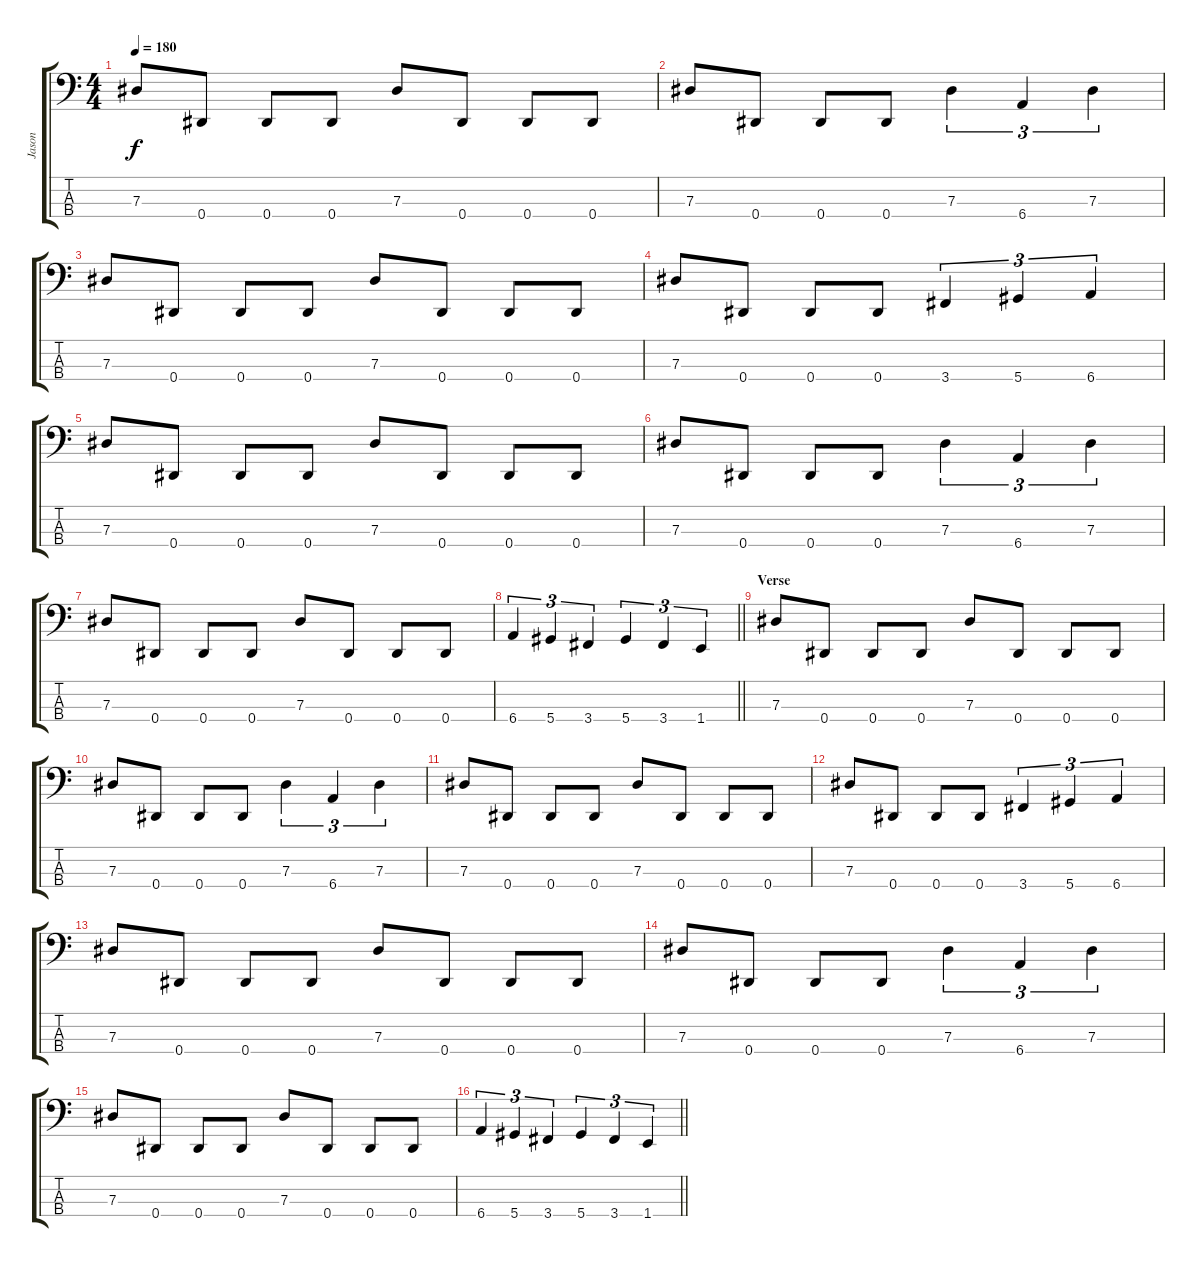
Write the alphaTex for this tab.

\track ("Jason" "Jason") {instrument electricbasspick}
\staff {score tabs}
\tuning (Gb2 Db2 Ab1 Eb1) {hide}
\ts (4 4)
\tempo 180
\clef f4
\ks c
7.3.8{dy f} 0.4.8 0.4.8 0.4.8 7.3.8 0.4.8 0.4.8 0.4.8 |
7.3.8 0.4.8 0.4.8 0.4.8 7.3.4{tu (3 2)} 6.4.4{tu (3 2)} 7.3.4{tu (3 2)} |
7.3.8 0.4.8 0.4.8 0.4.8 7.3.8 0.4.8 0.4.8 0.4.8 |
7.3.8 0.4.8 0.4.8 0.4.8 3.4.4{tu (3 2)} 5.4.4{tu (3 2)} 6.4.4{tu (3 2)} |
7.3.8 0.4.8 0.4.8 0.4.8 7.3.8 0.4.8 0.4.8 0.4.8 |
7.3.8 0.4.8 0.4.8 0.4.8 7.3.4{tu (3 2)} 6.4.4{tu (3 2)} 7.3.4{tu (3 2)} |
7.3.8 0.4.8 0.4.8 0.4.8 7.3.8 0.4.8 0.4.8 0.4.8 |
\barLineRight lightlight
6.4.4{tu (3 2)} 5.4.4{tu (3 2)} 3.4.4{tu (3 2)} 5.4.4{tu (3 2)} 3.4.4{tu (3 2)} 1.4.4{tu (3 2)} |
\section ("" "Verse")
7.3.8 0.4.8 0.4.8 0.4.8 7.3.8 0.4.8 0.4.8 0.4.8 |
7.3.8 0.4.8 0.4.8 0.4.8 7.3.4{tu (3 2)} 6.4.4{tu (3 2)} 7.3.4{tu (3 2)} |
7.3.8 0.4.8 0.4.8 0.4.8 7.3.8 0.4.8 0.4.8 0.4.8 |
7.3.8 0.4.8 0.4.8 0.4.8 3.4.4{tu (3 2)} 5.4.4{tu (3 2)} 6.4.4{tu (3 2)} |
7.3.8 0.4.8 0.4.8 0.4.8 7.3.8 0.4.8 0.4.8 0.4.8 |
7.3.8 0.4.8 0.4.8 0.4.8 7.3.4{tu (3 2)} 6.4.4{tu (3 2)} 7.3.4{tu (3 2)} |
7.3.8 0.4.8 0.4.8 0.4.8 7.3.8 0.4.8 0.4.8 0.4.8 |
\barLineRight lightlight
6.4.4{tu (3 2)} 5.4.4{tu (3 2)} 3.4.4{tu (3 2)} 5.4.4{tu (3 2)} 3.4.4{tu (3 2)} 1.4.4{tu (3 2)}
